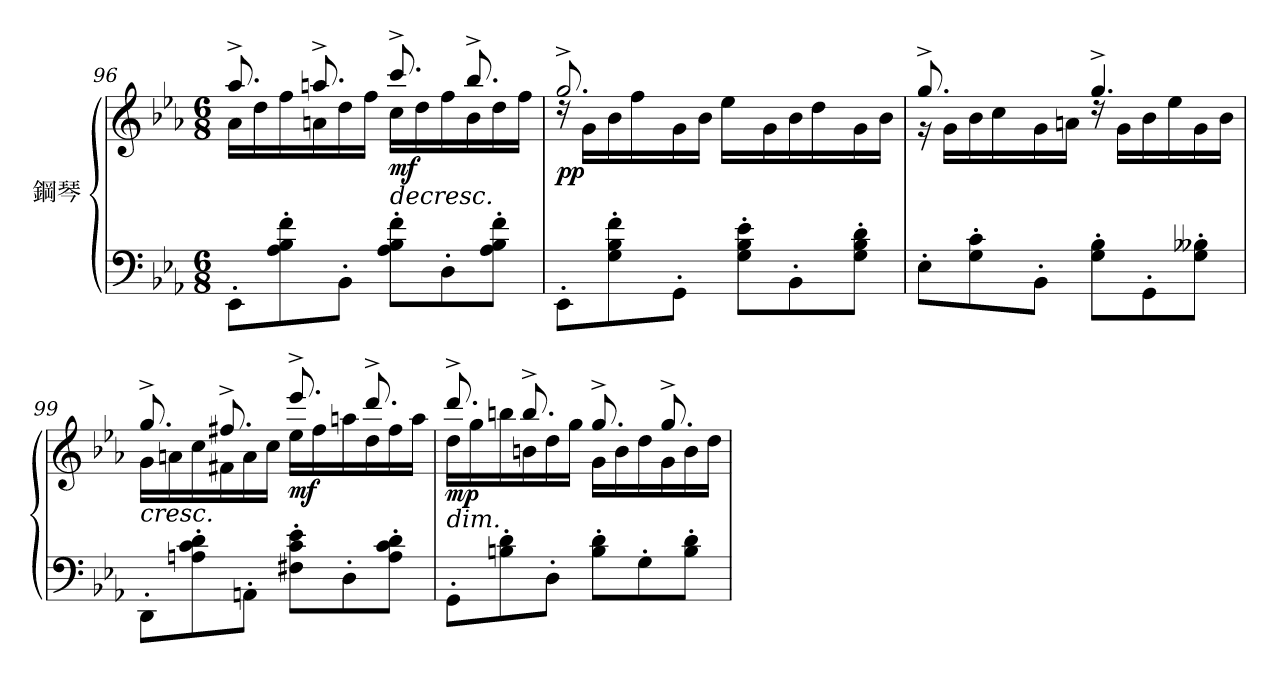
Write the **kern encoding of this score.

**kern	**kern	**dynam
*part1	*part1	*part1
*staff2	*staff1	*staff1/2
*I"鋼琴	*	*
!!LO:LB:g=z
*clefF4	*clefG2	*
*k[b-e-a-]	*k[b-e-a-]	*
*M6/8	*M6/8	*
=96	=96	=96
*	*^	*
8EE-'\L	8.aa-^/	16a-\LL	.
.	.	16dd\	.
8A-\' 8B-\' 8f\'	.	16ff\	.
.	8.aan^/	16an\	.
8BB-'\J	.	16dd\	.
.	.	16ff\JJ	.
!	!	!	!LO:HP:b
!	!	!	!LO:DY:n=1:b
8A-\' 8B-\' 8f\'L	8.ccc^/	16cc\LL	> mf
.	.	16dd\	.
8D'\	.	16ff\	.
.	8.bb-^/	16b-\	.
8A-\' 8B-\' 8f\'J	.	16dd\	.
.	.	16ff\JJ	.
=97	=97	=97	=97
!	!LO:N:head=open	!	!LO:DY:b
8EE-'\L	8.gg^/	16rdd	pp
.	.	16g\LL	.
8G\' 8B-\' 8f\'	.	16b-\	.
.	8.ff~^/yy	16ff\	.
8GG'\J	.	16g\	.
.	.	16b-\JJ	.
8G\' 8B-\' 8e-\'L	8.ee-~^/yy	16ee-\LL	.
.	.	16g\	.
8BB-'\	.	16b-\	.
.	8.dd~^/yy	16dd\	.
8G\' 8B-\' 8d\'J	.	16g\	.
.	.	16b-\JJ	.
=98	=98	=98	=98
8E-'\L	8.gg^/	16r	.
.	.	16g\LL	.
8G\' 8c\'	.	16b-\	.
.	8.cc~^/yy	16cc\	.
8BB-'\J	.	16g\	.
.	.	16an\JJ	.
8G\' 8B-\'L	4.gg^/	16rdd	.
.	.	16g\LL	.
8GG'\	.	16b-\	.
.	.	16ee-\	.
8G\' 8B--X\'J	.	16g\	.
.	.	16b-\JJ	.
!!LO:LB:g=z	!!
=99	=99	=99	=99
!	!	!	!LO:HP:b
8DD'\L	8.gg^/	16g\LL	<
.	.	16an\	.
8An\' 8c\' 8d\'	.	16cc\	.
.	8.ff#X^/	16f#X\	.
8AAn'\J	.	16a\	.
.	.	16cc\JJ	.
!	!	!	!LO:DY:n=1:b
8F#X\' 8c\' 8e-\'L	8.eee-^/	16ee-\LL	] mf
.	.	16ff#\	.
8D'\	.	16aan\	.
.	8.ddd^/	16dd\	.
8A\' 8c\' 8d\'J	.	16ff#\	.
.	.	16aa\JJ	.
*	*v	*v	*
.	.	[
=100	=100	=100
*	*^	*
!	!LO:TX:b:i:t=dim.	!	!
!	!	!	!LO:DY:b
8GG'\L	8.ddd^/	16dd\LL	mp
.	.	16gg\	.
8Bn\' 8d\'	.	16bbn\	.
.	8.bb^/	16bn\	.
8D'\J	.	16dd\	.
.	.	16gg\JJ	.
8B\' 8d\'L	8.gg^/	16g\LL	.
.	.	16b\	.
8G'\	.	16dd\	.
.	8.gg^/	16g\	.
8B\' 8d\'J	.	16b\	.
.	.	16dd\JJ	.
*	*v	*v	*
=	=	=
*-	*-	*-
